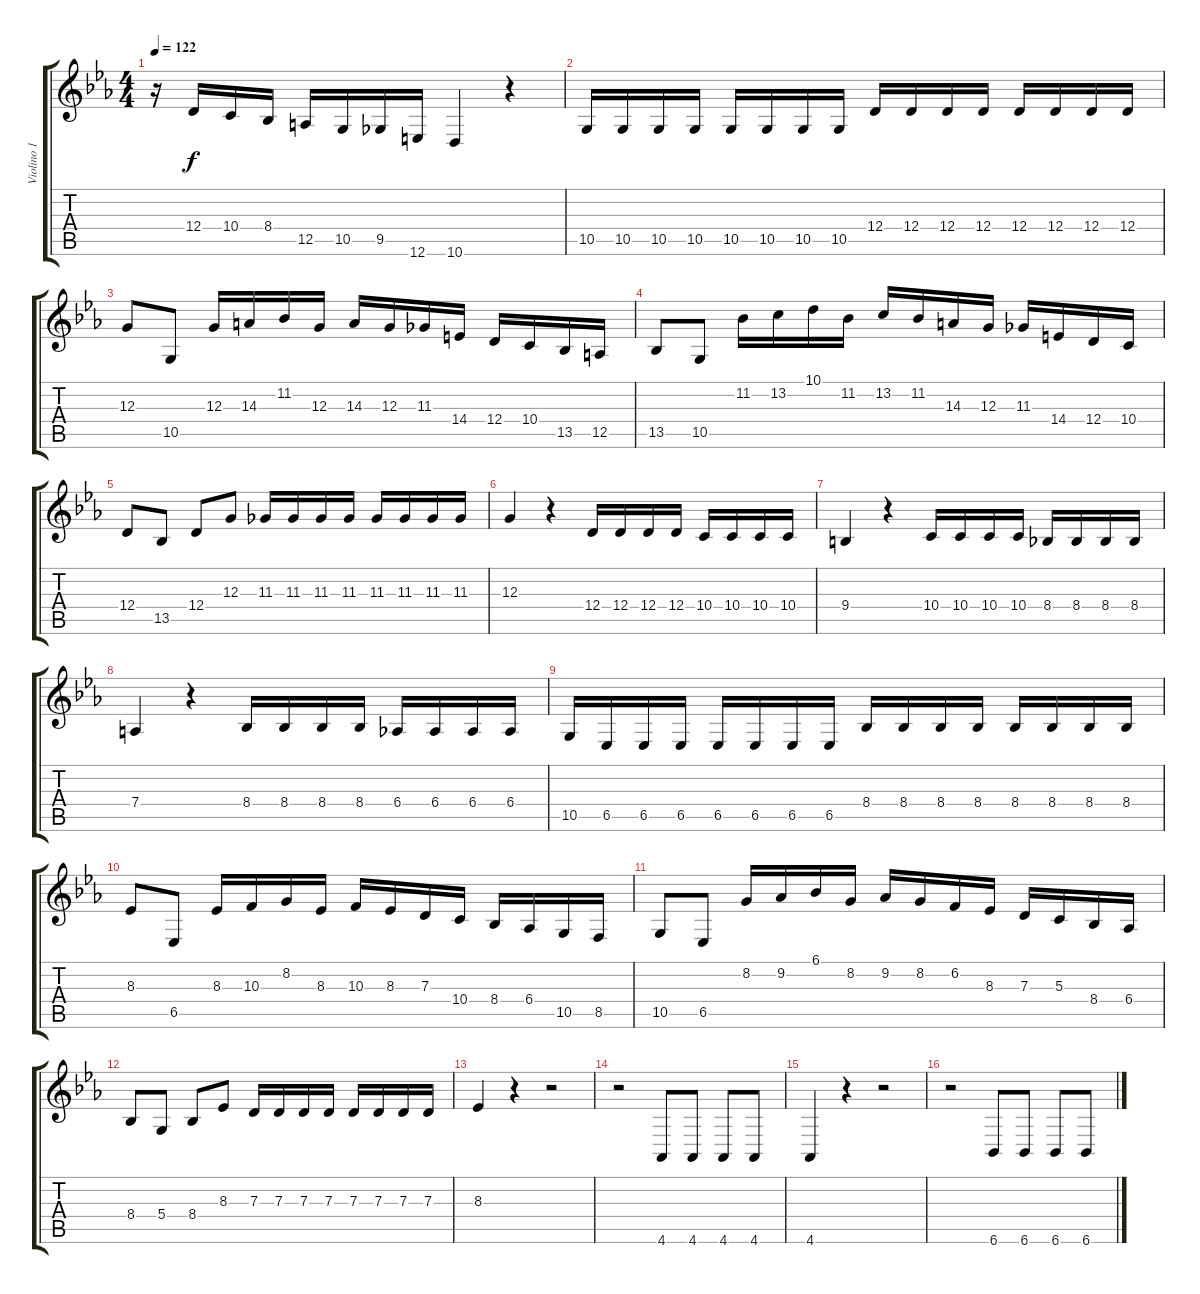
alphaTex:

\track ("Violino 1" "Violino 1") {instrument violin}
\staff {score tabs}
\tuning (E4 B3 G3 D3 A2 E2) {hide}
\ts (4 4)
\tempo 122
\clef g2
\ks eb
r.16{dy f} 12.4.16 10.4.16 8.4.16 12.5.16 10.5.16 9.5.16 12.6.16 10.6.4 r.4 |
10.5.16 10.5.16 10.5.16 10.5.16 10.5.16 10.5.16 10.5.16 10.5.16 12.4.16 12.4.16 12.4.16 12.4.16 12.4.16 12.4.16 12.4.16 12.4.16 |
12.3.8 10.5.8 12.3.16 14.3.16 11.2.16 12.3.16 14.3.16 12.3.16 11.3.16 14.4.16 12.4.16 10.4.16 13.5.16 12.5.16 |
13.5.8 10.5.8 11.2.16 13.2.16 10.1.16 11.2.16 13.2.16 11.2.16 14.3.16 12.3.16 11.3.16 14.4.16 12.4.16 10.4.16 |
12.4.8 13.5.8 12.4.8 12.3.8 11.3.16 11.3.16 11.3.16 11.3.16 11.3.16 11.3.16 11.3.16 11.3.16 |
12.3.4 r.4 12.4.16 12.4.16 12.4.16 12.4.16 10.4.16 10.4.16 10.4.16 10.4.16 |
9.4.4 r.4 10.4.16 10.4.16 10.4.16 10.4.16 8.4.16 8.4.16 8.4.16 8.4.16 |
7.4.4 r.4 8.4.16 8.4.16 8.4.16 8.4.16 6.4.16 6.4.16 6.4.16 6.4.16 |
10.5.16 6.5.16 6.5.16 6.5.16 6.5.16 6.5.16 6.5.16 6.5.16 8.4.16 8.4.16 8.4.16 8.4.16 8.4.16 8.4.16 8.4.16 8.4.16 |
8.3.8 6.5.8 8.3.16 10.3.16 8.2.16 8.3.16 10.3.16 8.3.16 7.3.16 10.4.16 8.4.16 6.4.16 10.5.16 8.5.16 |
10.5.8 6.5.8 8.2.16 9.2.16 6.1.16 8.2.16 9.2.16 8.2.16 6.2.16 8.3.16 7.3.16 5.3.16 8.4.16 6.4.16 |
8.4.8 5.4.8 8.4.8 8.3.8 7.3.16 7.3.16 7.3.16 7.3.16 7.3.16 7.3.16 7.3.16 7.3.16 |
8.3.4 r.4 r.2 |
r.2 4.6.8 4.6.8 4.6.8 4.6.8 |
4.6.4 r.4 r.2 |
r.2 6.6.8 6.6.8 6.6.8 6.6.8
